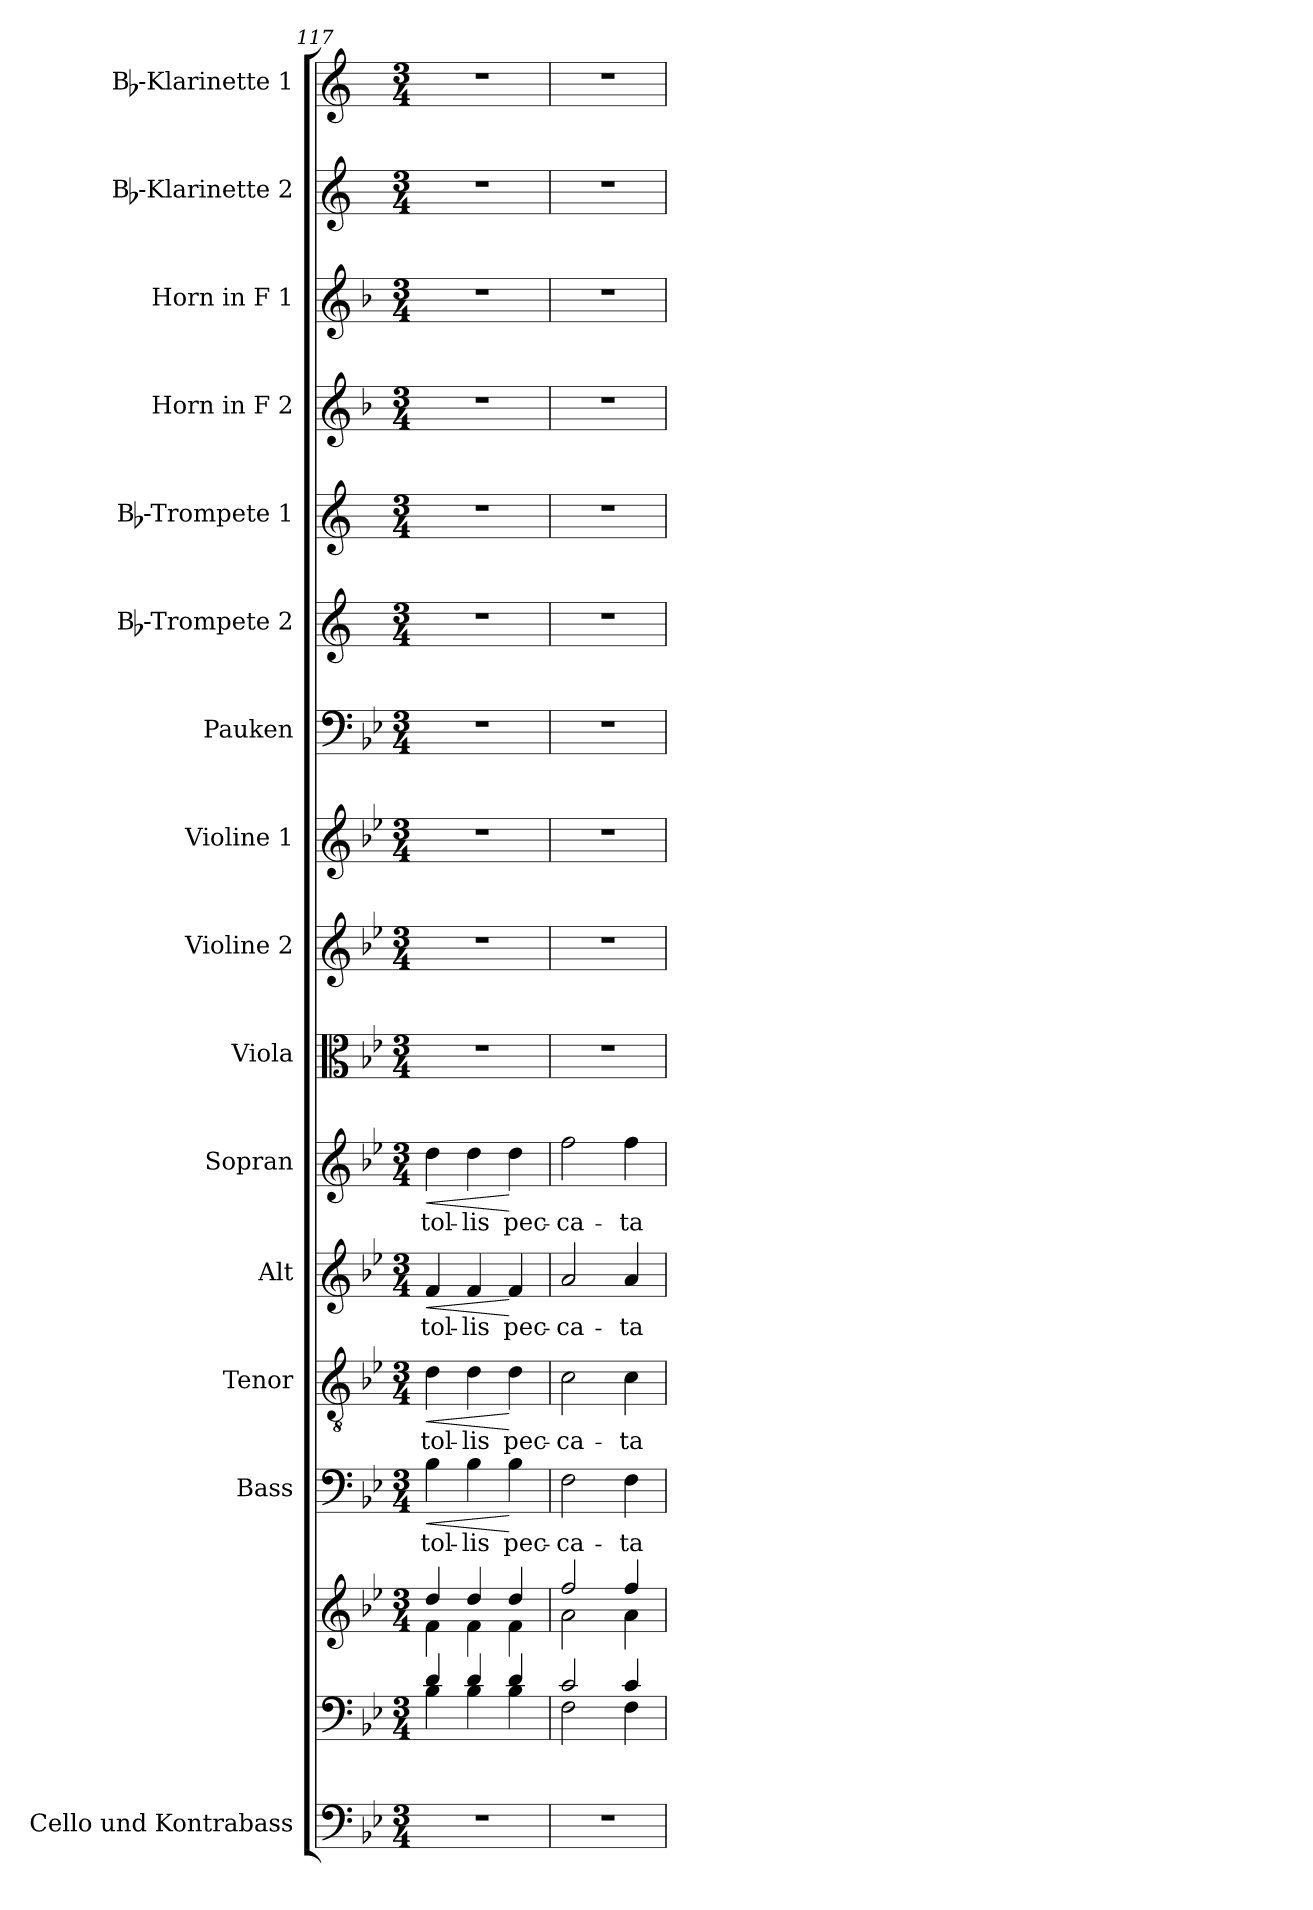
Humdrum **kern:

**kern	**kern	**kern	**kern	**text	**dynam	**kern	**text	**dynam	**kern	**text	**dynam	**kern	**text	**dynam	**kern	**kern	**kern	**kern	**kern	**kern	**kern	**kern	**kern	**kern
*part16	*part15	*part15	*part14	*part14	*part14	*part13	*part13	*part13	*part12	*part12	*part12	*part11	*part11	*part11	*part10	*part9	*part8	*part7	*part6	*part5	*part4	*part3	*part2	*part1
*staff17	*staff16	*staff15	*staff14	*staff14	*staff14	*staff13	*staff13	*staff13	*staff12	*staff12	*staff12	*staff11	*staff11	*staff11	*staff10	*staff9	*staff8	*staff7	*staff6	*staff5	*staff4	*staff3	*staff2	*staff1
*I"Cello und Kontrabass	*	*	*I"Bass	*	*	*I"Tenor	*	*	*I"Alt	*	*	*I"Sopran	*	*	*I"Viola	*I"Violine 2	*I"Violine 1	*I"Pauken	*I"Bb-Trompete 2	*I"Bb-Trompete 1	*I"Horn in F 2	*I"Horn in F 1	*I"Bb-Klarinette 2	*I"Bb-Klarinette 1
*I'Kb.	*	*	*I'B.	*	*	*I'T.	*	*	*I'A.	*	*	*I'S.	*	*	*I'Vla.	*I'Vl. 2	*I'Vl. 1	*I'Pk.	*I'Bb Trp. 2	*I'Bb Trp. 1	*	*	*I'Bb Kl. 2	*I'Bb Kl. 1
*clefF4	*clefF4	*clefG2	*clefF4	*	*	*clefGv2	*	*	*clefG2	*	*	*clefG2	*	*	*clefC3	*clefG2	*clefG2	*clefF4	*clefG2	*clefG2	*clefG2	*clefG2	*clefG2	*clefG2
*ITrd7c12	*	*	*	*	*	*	*	*	*	*	*	*	*	*	*	*	*	*	*ITrd1c2	*ITrd1c2	*ITrd4c7	*ITrd4c7	*ITrd1c2	*ITrd1c2
*k[b-e-]	*k[b-e-]	*k[b-e-]	*k[b-e-]	*	*	*k[b-e-]	*	*	*k[b-e-]	*	*	*k[b-e-]	*	*	*k[b-e-]	*k[b-e-]	*k[b-e-]	*k[b-e-]	*k[b-e-]	*k[b-e-]	*k[b-e-]	*k[b-e-]	*k[b-e-]	*k[b-e-]
*B-:	*B-:	*B-:	*B-:	*	*	*B-:	*	*	*B-:	*	*	*B-:	*	*	*B-:	*B-:	*B-:	*B-:	*B-:	*B-:	*B-:	*B-:	*B-:	*B-:
*M3/4	*M3/4	*M3/4	*M3/4	*	*	*M3/4	*	*	*M3/4	*	*	*M3/4	*	*	*M3/4	*M3/4	*M3/4	*M3/4	*M3/4	*M3/4	*M3/4	*M3/4	*M3/4	*M3/4
=117	=117	=117	=117	=117	=117	=117	=117	=117	=117	=117	=117	=117	=117	=117	=117	=117	=117	=117	=117	=117	=117	=117	=117	=117
*	*^	*^	*	*	*	*	*	*	*	*	*	*	*	*	*	*	*	*	*	*	*	*	*	*
!	!	!	!	!	!	!LO:LY:b	!LO:HP:b	!	!LO:LY:b	!LO:HP:b	!	!LO:LY:b	!LO:HP:b	!	!LO:LY:b	!LO:HP:b	!	!	!	!	!	!	!	!	!	!
2.r	4d!/	4B-!\	4dd!/	4f!\	4B-\	tol-	<	4d\	tol-	<	4f/	tol-	<	4dd\	tol-	<	2.r	2.r	2.r	2.r	2.r	2.r	2.r	2.r	2.r	2.r
!	!	!	!	!	!	!LO:LY:b	!	!	!LO:LY:b	!	!	!LO:LY:b	!	!	!LO:LY:b	!	!	!	!	!	!	!	!	!	!	!
.	4d!/	4B-!\	4dd!/	4f!\	4B-\	-lis	.	4d\	-lis	.	4f/	-lis	.	4dd\	-lis	.	.	.	.	.	.	.	.	.	.	.
!	!	!	!	!	!	!LO:LY:b	!	!	!LO:LY:b	!	!	!LO:LY:b	!	!	!LO:LY:b	!	!	!	!	!	!	!	!	!	!	!
.	4d!/	4B-!\	4dd!/	4f!\	4B-\	pec-	[	4d\	pec-	[	4f/	pec-	[	4dd\	pec-	[	.	.	.	.	.	.	.	.	.	.
=118	=118	=118	=118	=118	=118	=118	=118	=118	=118	=118	=118	=118	=118	=118	=118	=118	=118	=118	=118	=118	=118	=118	=118	=118	=118	=118
!	!	!	!	!	!	!LO:LY:b	!	!	!LO:LY:b	!	!	!LO:LY:b	!	!	!LO:LY:b	!	!	!	!	!	!	!	!	!	!	!
2.r	2c!/	2F!\	2ff!/	2a!\	2F\	-ca-	.	2c\	-ca-	.	2a/	-ca-	.	2ff\	-ca-	.	2.r	2.r	2.r	2.r	2.r	2.r	2.r	2.r	2.r	2.r
!	!	!	!	!	!	!LO:LY:b	!	!	!LO:LY:b	!	!	!LO:LY:b	!	!	!LO:LY:b	!	!	!	!	!	!	!	!	!	!	!
.	4c!/	4F!\	4ff!/	4a!\	4F\	-ta	.	4c\	-ta	.	4a/	-ta	.	4ff\	-ta	.	.	.	.	.	.	.	.	.	.	.
*	*v	*v	*	*	*	*	*	*	*	*	*	*	*	*	*	*	*	*	*	*	*	*	*	*	*	*
*	*	*v	*v	*	*	*	*	*	*	*	*	*	*	*	*	*	*	*	*	*	*	*	*	*	*
=	=	=	=	=	=	=	=	=	=	=	=	=	=	=	=	=	=	=	=	=	=	=	=	=
*-	*-	*-	*-	*-	*-	*-	*-	*-	*-	*-	*-	*-	*-	*-	*-	*-	*-	*-	*-	*-	*-	*-	*-	*-
